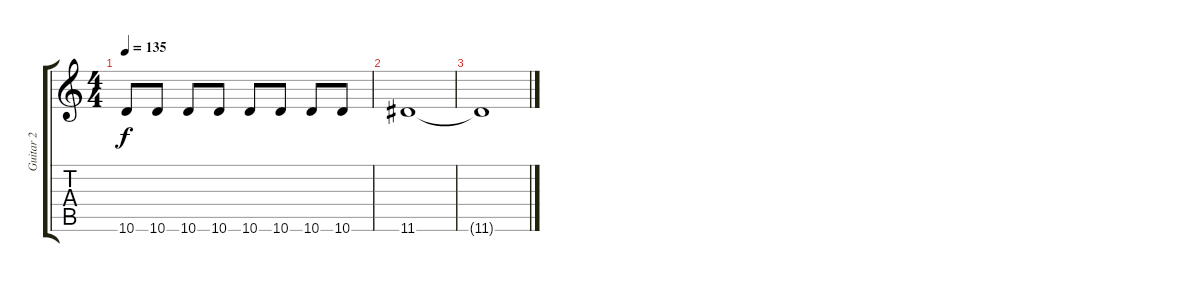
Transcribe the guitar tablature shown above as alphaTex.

\track ("Guitar 2" "Guitar 2") {instrument overdrivenguitar}
\staff {score tabs}
\tuning (E4 B3 G3 D3 A2 E2) {hide}
\ts (4 4)
\tempo 135
\clef g2
\ks c
10.6.8{dy f} 10.6.8 10.6.8 10.6.8 10.6.8 10.6.8 10.6.8 10.6.8 |
11.6.1 |
11.6{t}.1
